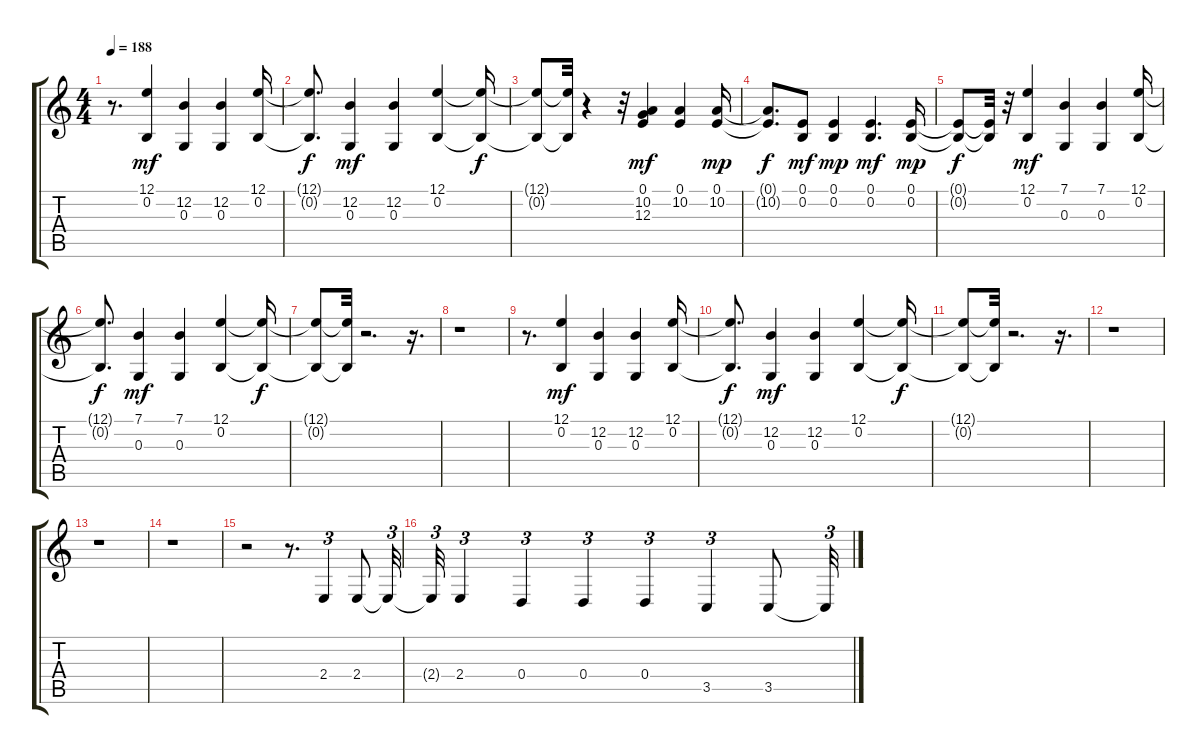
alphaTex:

\track "" {instrument synthvoice}
\staff {score tabs}
\tuning (E4 B3 G3 D3 A2 E2) {hide}
\ts (4 4)
\tempo 188
\clef g2
\ks c
r.8{d dy f} (12.1 0.2).4{dy mf} (12.2 0.3).4 (12.2 0.3).4 (12.1 0.2).16 |
(12.1{t} 0.2{t}).8{d dy f} (12.2 0.3).4{dy mf} (12.2 0.3).4 (12.1 0.2).4 (12.1{t} 0.2{t}).16{dy f} |
(12.1{t} 0.2{t}).8 (12.1{t} 0.2{t}).32 r.4 r.32 (0.1 10.2 12.3).4{dy mf} (0.1 10.2).4 (0.1 10.2).16{dy mp} |
(0.1{t} 10.2{t}).8{d dy f} (0.1 0.2).8{dy mf} (0.1 0.2).4{dy mp} (0.1 0.2).4{d dy mf} (0.1 0.2).16{dy mp} |
(0.1{t} 0.2{t}).8{dy f} (0.1{t} 0.2{t}).32 r.32 (12.1 0.2).4{dy mf} (7.1 0.3).4 (7.1 0.3).4 (12.1 0.2).16 |
(12.1{t} 0.2{t}).8{d dy f} (7.1 0.3).4{dy mf} (7.1 0.3).4 (12.1 0.2).4 (12.1{t} 0.2{t}).16{dy f} |
(12.1{t} 0.2{t}).8 (12.1{t} 0.2{t}).32 r.2{d} r.16{d} |
r.1 |
r.8{d} (12.1 0.2).4{dy mf} (12.2 0.3).4 (12.2 0.3).4 (12.1 0.2).16 |
(12.1{t} 0.2{t}).8{d dy f} (12.2 0.3).4{dy mf} (12.2 0.3).4 (12.1 0.2).4 (12.1{t} 0.2{t}).16{dy f} |
(12.1{t} 0.2{t}).8 (12.1{t} 0.2{t}).32 r.2{d} r.16{d} |
r.1 |
r.1 |
r.1 |
r.2 r.8{d} 2.4.4{tu (3 2)} 2.4.8 2.4{t}.32{tu (3 2)} |
2.4{t}.32{tu (3 2)} 2.4.4{tu (3 2)} 0.4.4{tu (3 2)} 0.4.4{tu (3 2)} 0.4.4{tu (3 2)} 3.5.4{tu (3 2)} 3.5.8 3.5{t}.32{tu (3 2)}
